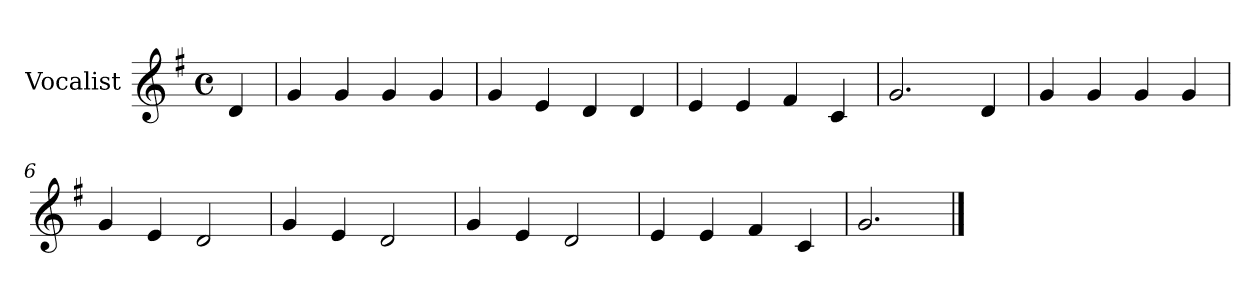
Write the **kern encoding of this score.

**kern
*part1
*staff1
*I"Vocalist
*k[f#]
*G:
*M4/4
*met(c)
=
4d
=1
4g
4g
4g
4g
=2
4g
4e
4d
4d
=3
4e
4e
4f#
4c
=4
2.g
4d
=5
4g
4g
4g
4g
=6
4g
4e
2d
=7
4g
4e
2d
=8
4g
4e
2d
=9
4e
4e
4f#
4c
=10
2.g
==
*-
